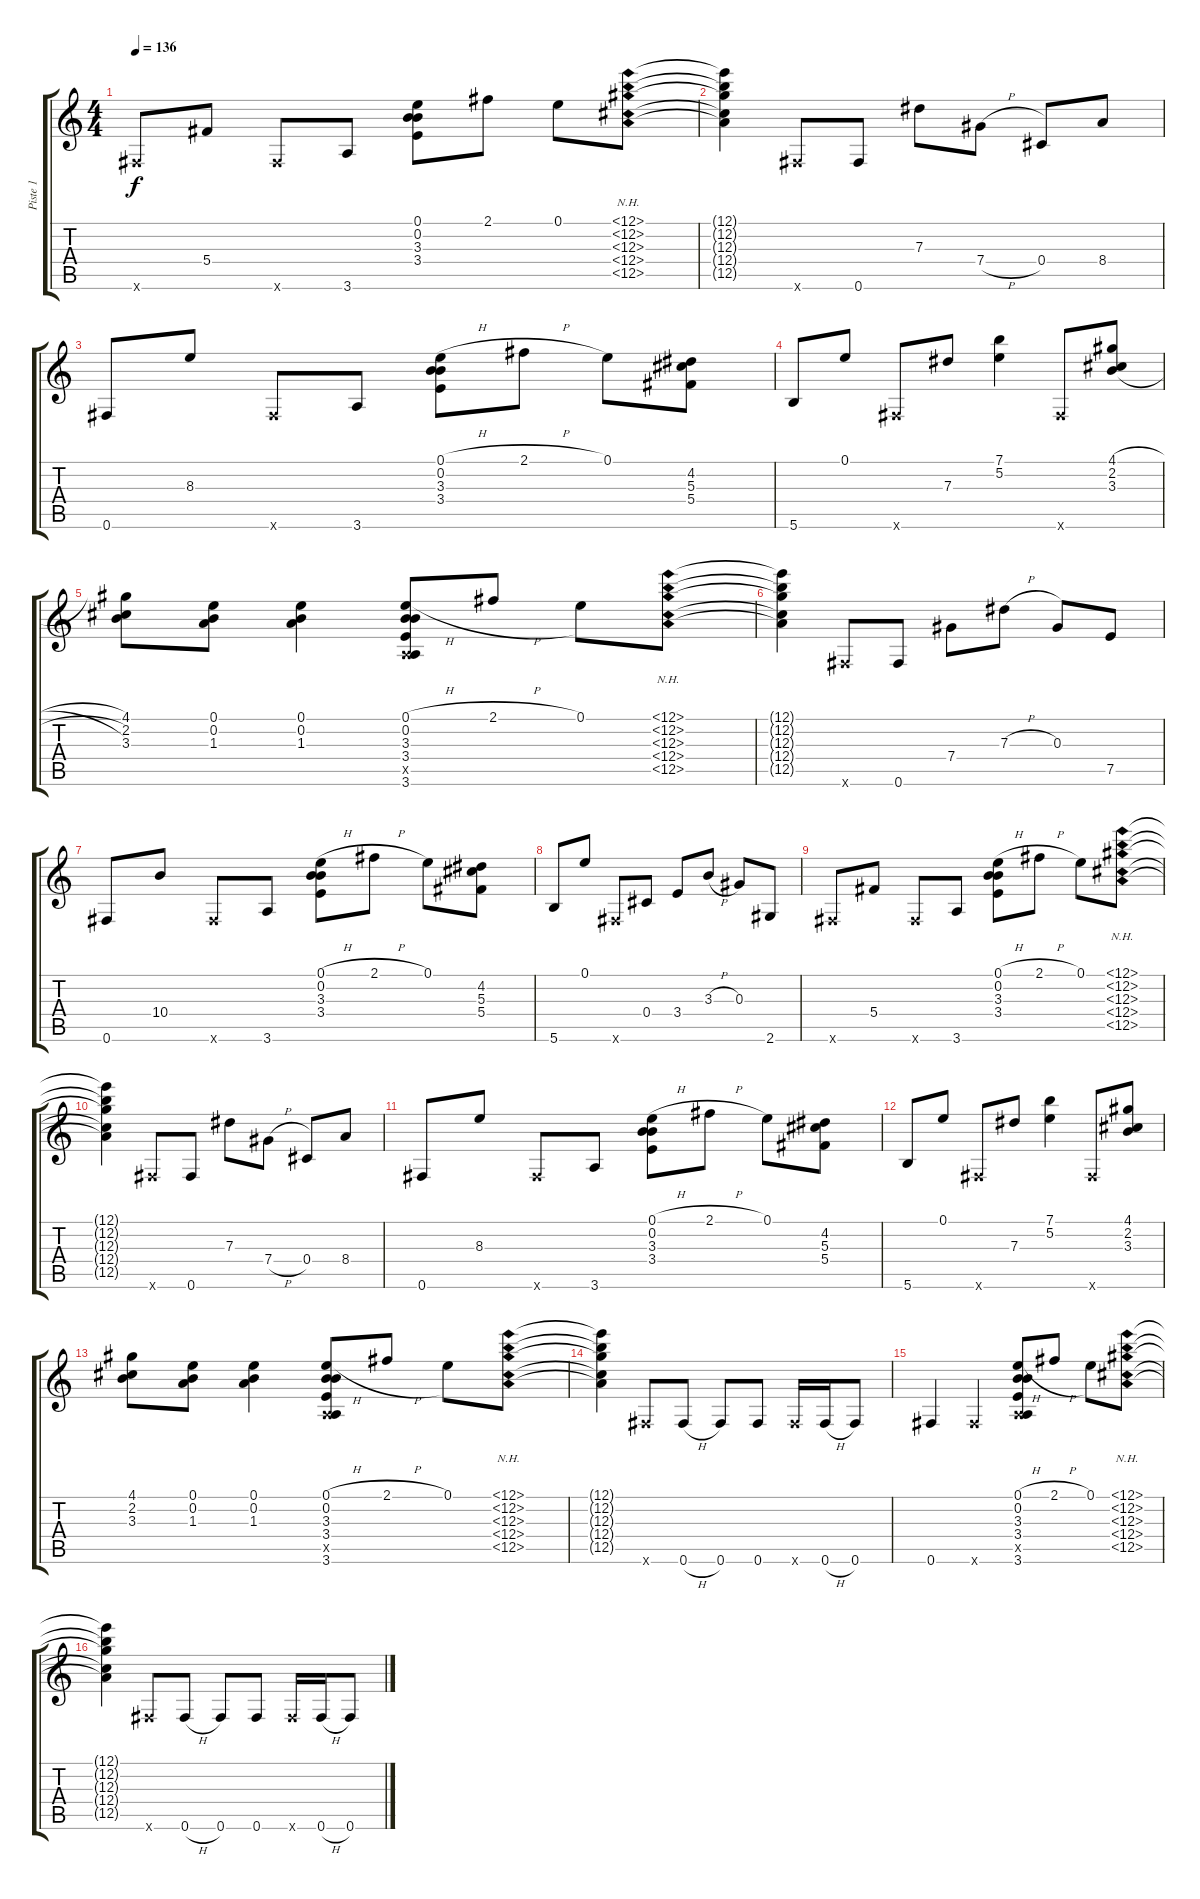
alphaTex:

\track ("Piste 1" "Piste 1") {instrument acousticguitarsteel}
\staff {score tabs}
\tuning (E4 B3 Ab3 Db3 A2 Gb2) {hide}
\ts (4 4)
\tempo 136
\clef g2
\ks c
0.6{x}.8{dy f} 5.4.8 0.6{x}.8 3.6.8 (0.1 0.2 3.3 3.4).8 2.1.8 0.1.8 (12.1{nh} 12.2{nh} 12.3{nh} 12.4{nh} 12.5{nh}).8 |
(12.1{t} 12.2{t} 12.3{t} 12.4{t} 12.5{t}).4 0.6{x}.8 0.6.8 7.3.8 7.4{h}.8 0.4.8 8.4.8 |
0.6.8 8.3.8 0.6{x}.8 3.6.8 (0.1{h} 0.2 3.3 3.4).8 2.1{h}.8 0.1.8 (4.2 5.3 5.4).8 |
5.6.8 0.1.8 0.6{x}.8 7.3.8 (7.1 5.2).4 0.6{x}.8 (4.1{h} 2.2{h} 3.3{h}).8 |
(4.1 2.2 3.3).8 (0.1 0.2 1.3).8 (0.1 0.2 1.3).4 (0.1{h} 0.2 3.3 3.4 0.5{x} 3.6).8 2.1{h}.8 0.1.8 (12.1{nh} 12.2{nh} 12.3{nh} 12.4{nh} 12.5{nh}).8 |
(12.1{t} 12.2{t} 12.3{t} 12.4{t} 12.5{t}).4 0.6{x}.8 0.6.8 7.4.8 7.3{h}.8 0.3.8 7.5.8 |
0.6.8 10.4.8 0.6{x}.8 3.6.8 (0.1{h} 0.2 3.3 3.4).8 2.1{h}.8 0.1.8 (4.2 5.3 5.4).8 |
5.6.8 0.1.8 0.6{x}.8 0.4.8 3.4.8 3.3{h}.8 0.3.8 2.6.8 |
0.6{x}.8 5.4.8 0.6{x}.8 3.6.8 (0.1{h} 0.2 3.3 3.4).8 2.1{h}.8 0.1.8 (12.1{nh} 12.2{nh} 12.3{nh} 12.4{nh} 12.5{nh}).8 |
(12.1{t} 12.2{t} 12.3{t} 12.4{t} 12.5{t}).4 0.6{x}.8 0.6.8 7.3.8 7.4{h}.8 0.4.8 8.4.8 |
0.6.8 8.3.8 0.6{x}.8 3.6.8 (0.1{h} 0.2 3.3 3.4).8 2.1{h}.8 0.1.8 (4.2 5.3 5.4).8 |
5.6.8 0.1.8 0.6{x}.8 7.3.8 (7.1 5.2).4 0.6{x}.8 (4.1 2.2 3.3).8 |
(4.1 2.2 3.3).8 (0.1 0.2 1.3).8 (0.1 0.2 1.3).4 (0.1{h} 0.2 3.3 3.4 0.5{x} 3.6).8 2.1{h}.8 0.1.8 (12.1{nh} 12.2{nh} 12.3{nh} 12.4{nh} 12.5{nh}).8 |
(12.1{t} 12.2{t} 12.3{t} 12.4{t} 12.5{t}).4 0.6{x}.8 0.6{h}.8 0.6.8 0.6.8 0.6{x}.16 0.6{h}.16 0.6.8 |
0.6.4 0.6{x}.4 (0.1{h} 0.2 3.3 3.4 0.5{x} 3.6).8 2.1{h}.8 0.1.8 (12.1{nh} 12.2{nh} 12.3{nh} 12.4{nh} 12.5{nh}).8 |
(12.1{t} 12.2{t} 12.3{t} 12.4{t} 12.5{t}).4 0.6{x}.8 0.6{h}.8 0.6.8 0.6.8 0.6{x}.16 0.6{h}.16 0.6.8
